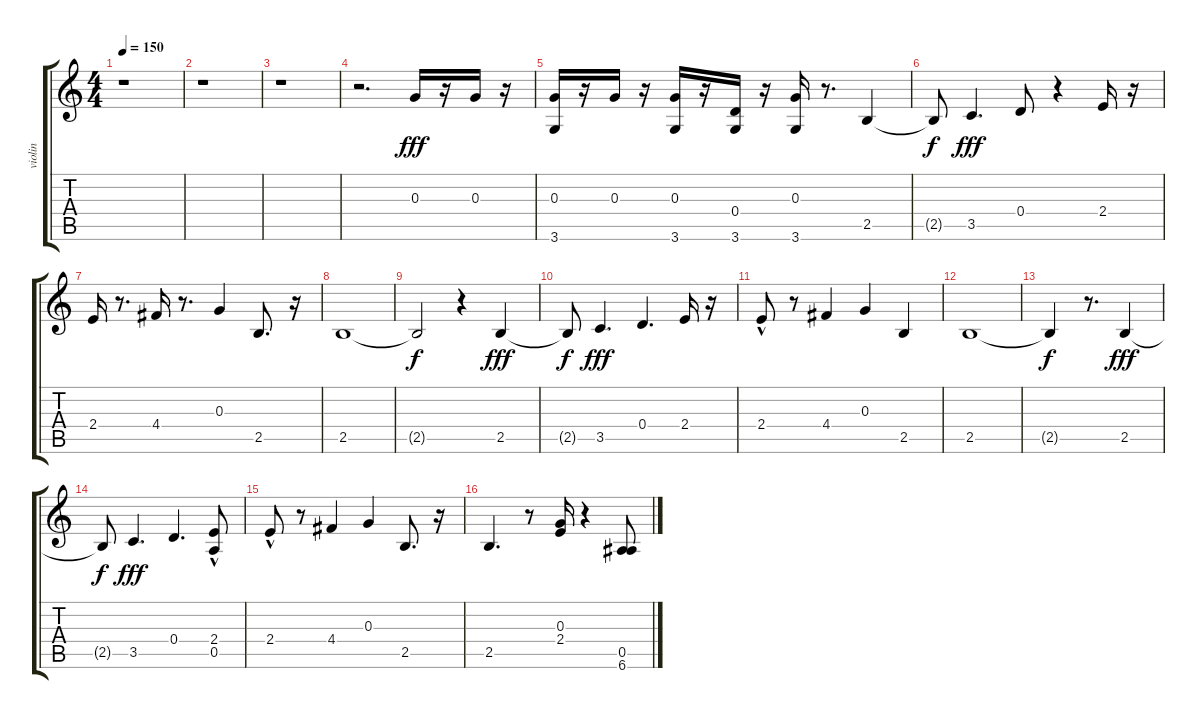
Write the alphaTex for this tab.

\track ("violin" "violin") {instrument fretlessbass}
\staff {score tabs}
\tuning (E4 B3 G3 D3 A2 E2) {hide}
\ts (4 4)
\tempo 150
\clef g2
\ks c
r.1{dy fff instrument fretlessbass} |
r.1 |
r.1 |
r.2{d} 0.3.16 r.16 0.3.16 r.16 |
(0.3 3.6).16 r.16 0.3.16 r.16 (0.3 3.6).16 r.16 (0.4 3.6).16 r.16 (0.3 3.6).16 r.8{d} 2.5.4 |
2.5{t}.8{dy f} 3.5.4{d dy fff} 0.4.8 r.4 2.4.16 r.16 |
2.4.16 r.8{d} 4.4.16 r.8{d} 0.3.4 2.5.8{d} r.16 |
2.5.1 |
2.5{t}.2{dy f} r.4 2.5.4{dy fff} |
2.5{t}.8{dy f} 3.5.4{d dy fff} 0.4.4{d} 2.4.16 r.16 |
2.4{hac}.8 r.8 4.4.4 0.3.4 2.5.4 |
2.5.1 |
2.5{t}.4{dy f} r.8{d} 2.5.4{dy fff} |
2.5{t}.8{dy f} 3.5.4{d dy fff} 0.4.4{d} (2.4{hac} 0.5).8 |
2.4{hac}.8 r.8 4.4.4 0.3.4 2.5.8{d} r.16 |
2.5.4{d} r.8 (0.3 2.4).16 r.4 (0.5 6.6).8
